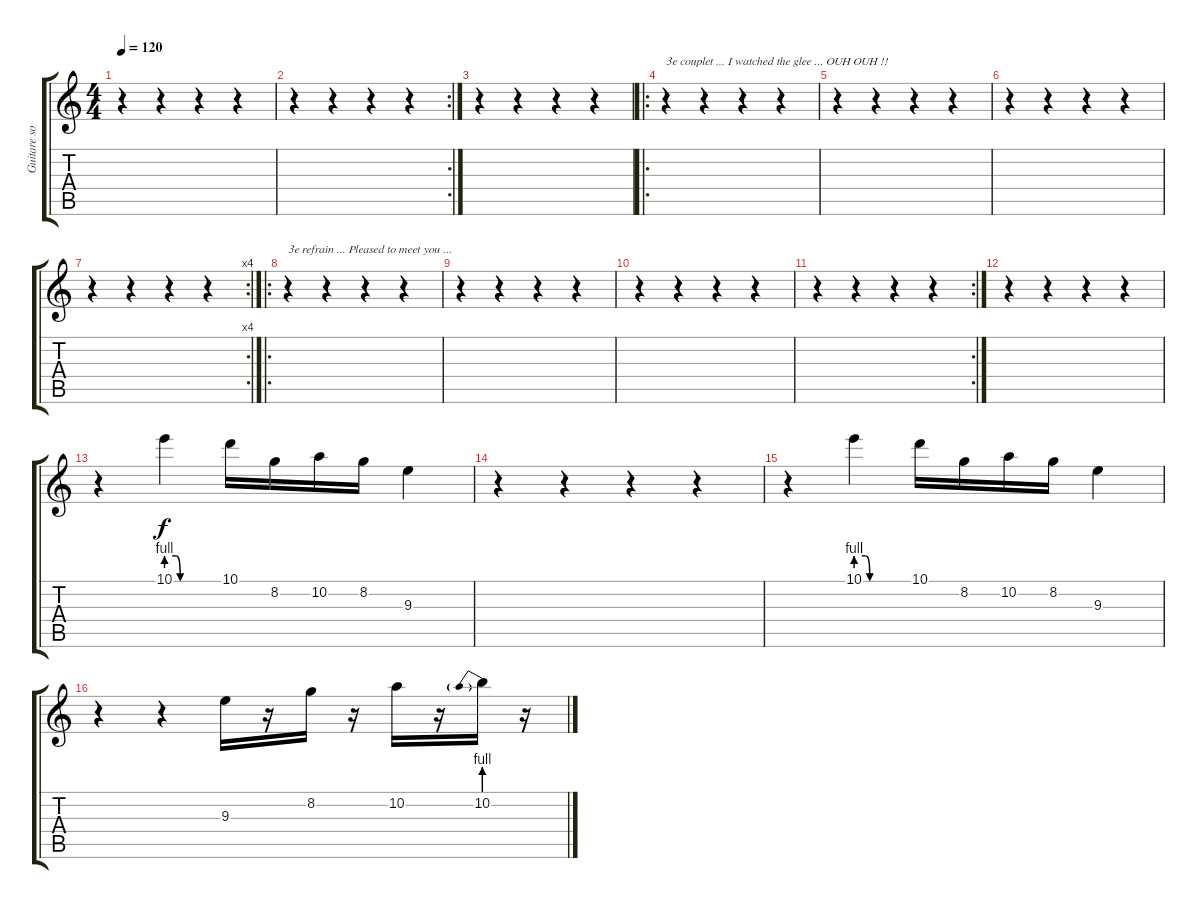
\track ("Guitare solo" "Guitare so") {instrument overdrivenguitar}
\staff {score tabs}
\tuning (E4 B3 G3 D3 A2 E2) {hide}
\ts (4 4)
\tempo 120
\clef g2
\ks c
r.4{dy f} r.4 r.4 r.4 |
\rc 2
r.4 r.4 r.4 r.4 |
r.4 r.4 r.4 r.4 |
\ro
r.4{txt "3e couplet ... I watched the glee ... OUH OUH !!"} r.4 r.4 r.4 |
r.4 r.4 r.4 r.4 |
r.4 r.4 r.4 r.4 |
\rc 4
r.4 r.4 r.4 r.4 |
\ro
r.4{txt "3e refrain ... Pleased to meet you ..."} r.4 r.4 r.4 |
r.4 r.4 r.4 r.4 |
r.4 r.4 r.4 r.4 |
\rc 2
r.4 r.4 r.4 r.4 |
r.4 r.4 r.4 r.4 |
r.4 10.1{be (custom 0 4 11 4 16 0 40 0 60 0)}.4 10.1.16 8.2.16 10.2.16 8.2.16 9.3.4 |
r.4 r.4 r.4 r.4 |
r.4 10.1{be (custom 0 4 11 4 16 0 40 0 60 0)}.4 10.1.16 8.2.16 10.2.16 8.2.16 9.3.4 |
r.4 r.4 9.3.16 r.16 8.2.16 r.16 10.2.16 r.16 10.2{be (prebend 0 4 60 4)}.16 r.16
